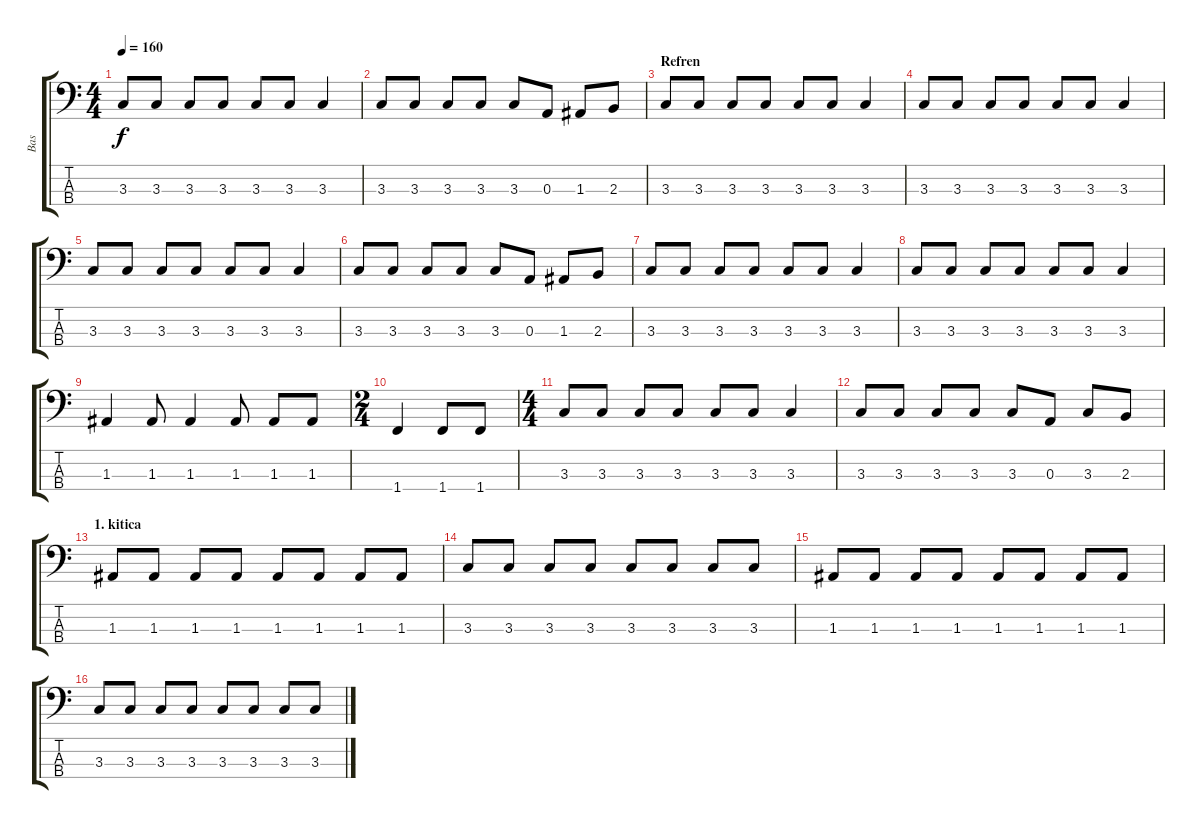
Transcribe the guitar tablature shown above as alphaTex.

\track ("Bas" "Bas") {instrument electricbassfinger}
\staff {score tabs}
\tuning (G2 D2 A1 E1) {hide}
\ts (4 4)
\tempo 160
\clef f4
\ks c
3.3.8{dy f} 3.3.8 3.3.8 3.3.8 3.3.8 3.3.8 3.3.4 |
3.3.8 3.3.8 3.3.8 3.3.8 3.3.8 0.3.8 1.3.8 2.3.8 |
\section ("" "Refren")
3.3.8 3.3.8 3.3.8 3.3.8 3.3.8 3.3.8 3.3.4 |
3.3.8 3.3.8 3.3.8 3.3.8 3.3.8 3.3.8 3.3.4 |
3.3.8 3.3.8 3.3.8 3.3.8 3.3.8 3.3.8 3.3.4 |
3.3.8 3.3.8 3.3.8 3.3.8 3.3.8 0.3.8 1.3.8 2.3.8 |
3.3.8 3.3.8 3.3.8 3.3.8 3.3.8 3.3.8 3.3.4 |
3.3.8 3.3.8 3.3.8 3.3.8 3.3.8 3.3.8 3.3.4 |
1.3.4 1.3.8 1.3.4 1.3.8 1.3.8 1.3.8 |
\ts (2 4)
1.4.4 1.4.8 1.4.8 |
\ts (4 4)
3.3.8 3.3.8 3.3.8 3.3.8 3.3.8 3.3.8 3.3.4 |
3.3.8 3.3.8 3.3.8 3.3.8 3.3.8 0.3.8 3.3.8 2.3.8 |
\section ("" "1. kitica")
1.3.8 1.3.8 1.3.8 1.3.8 1.3.8 1.3.8 1.3.8 1.3.8 |
3.3.8 3.3.8 3.3.8 3.3.8 3.3.8 3.3.8 3.3.8 3.3.8 |
1.3.8 1.3.8 1.3.8 1.3.8 1.3.8 1.3.8 1.3.8 1.3.8 |
3.3.8 3.3.8 3.3.8 3.3.8 3.3.8 3.3.8 3.3.8 3.3.8
